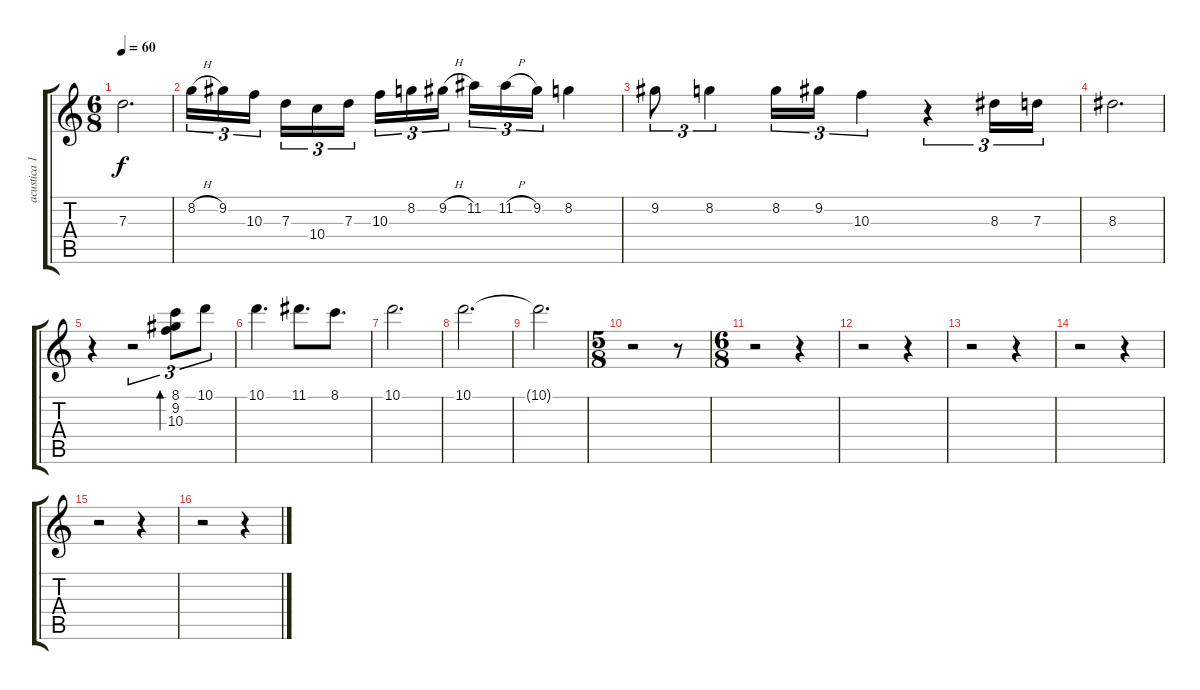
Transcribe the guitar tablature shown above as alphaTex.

\track ("acustica 1" "acustica 1") {instrument acousticguitarnylon}
\staff {score tabs}
\tuning (E4 B3 G3 D3 A2 E2) {hide}
\ts (6 8)
\tempo 60
\clef g2
\ks c
7.3.2{d dy f} |
8.2{h}.16{tu (3 2)} 9.2.16{tu (3 2)} 10.3.16{tu (3 2)} 7.3.16{tu (3 2)} 10.4.16{tu (3 2)} 7.3.16{tu (3 2)} 10.3.16{tu (3 2)} 8.2.16{tu (3 2)} 9.2{h}.16{tu (3 2)} 11.2.16{tu (3 2)} 11.2{h}.16{tu (3 2)} 9.2.16{tu (3 2)} 8.2.4 |
9.2.8{tu (3 2)} 8.2.4{tu (3 2)} 8.2.16{tu (3 2)} 9.2.16{tu (3 2)} 10.3.4{tu (3 2)} r.4{tu (3 2)} 8.3.16{tu (3 2)} 7.3.16{tu (3 2)} |
8.3.2{d} |
r.4 r.2{tu (3 2)} (8.1 9.2 10.3).8{tu (3 2) bd 60} 10.1.8{tu (3 2)} |
10.1.4{d} 11.1.8{d} 8.1.8{d} |
10.1.2{d} |
10.1.2{d} |
10.1{t}.2{d} |
\ts (5 8)
r.2 r.8 |
\ts (6 8)
r.2 r.4 |
r.2 r.4 |
r.2 r.4 |
r.2 r.4 |
r.2 r.4 |
r.2 r.4
